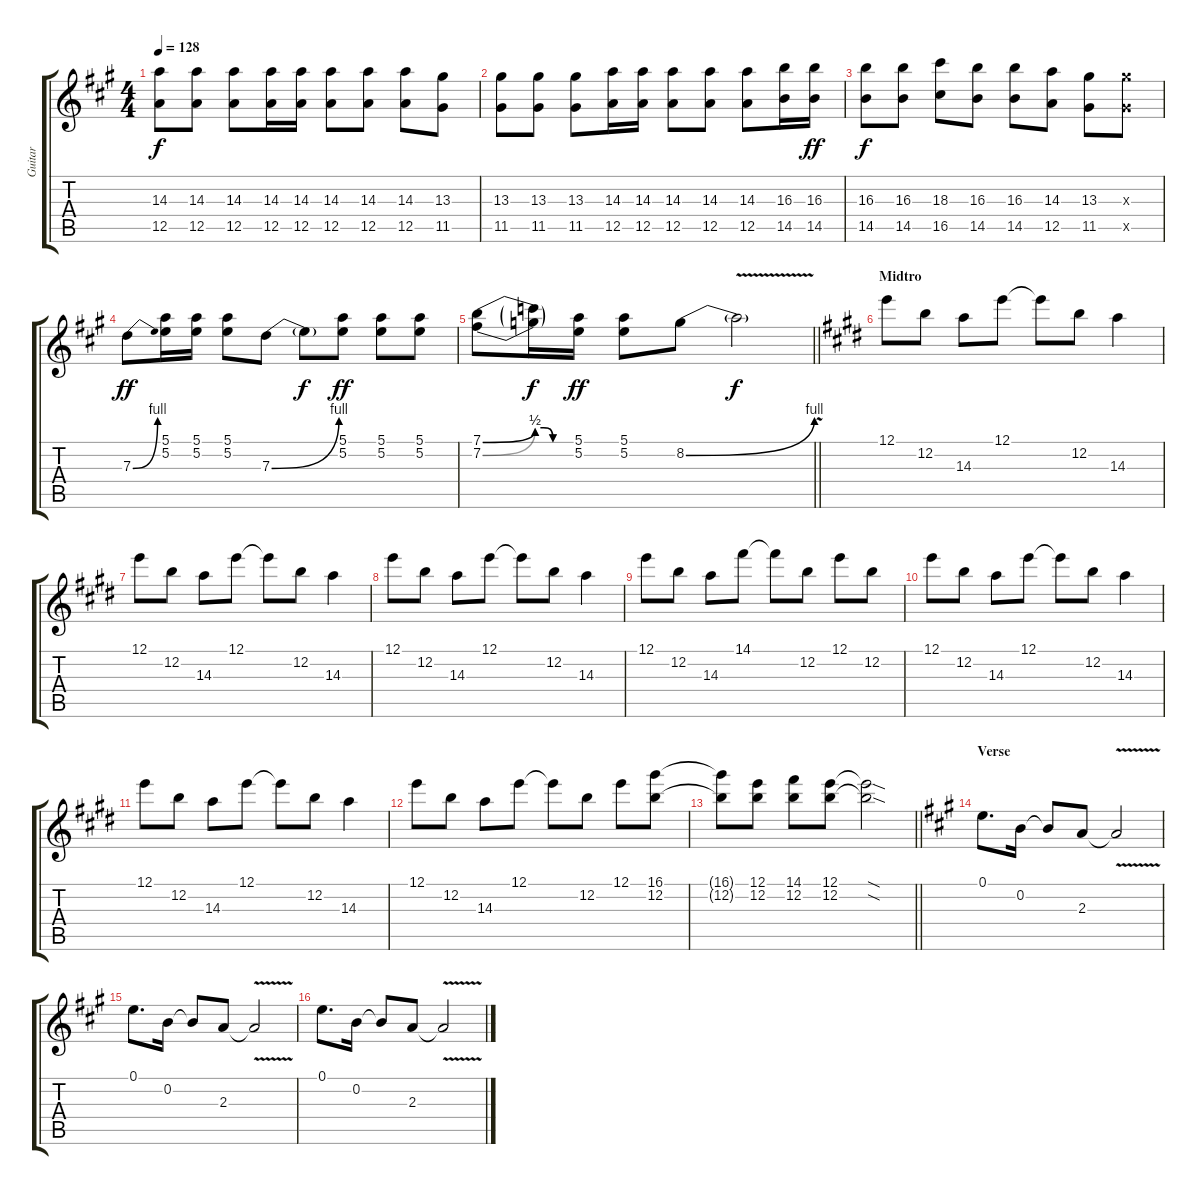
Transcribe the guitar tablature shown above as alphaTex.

\track ("Guitar" "Guitar") {instrument distortionguitar}
\staff {score tabs}
\tuning (E4 B3 G3 D3 A2 E2) {hide}
\ts (4 4)
\tempo 128
\clef g2
\ks a
(14.3 12.5).8{dy f} (14.3 12.5).8 (14.3 12.5).8 (14.3 12.5).16 (14.3 12.5).16 (14.3 12.5).8 (14.3 12.5).8 (14.3 12.5).8 (13.3 11.5).8 |
(13.3 11.5).8 (13.3 11.5).8 (13.3 11.5).8 (14.3 12.5).16 (14.3 12.5).16 (14.3 12.5).8 (14.3 12.5).8 (14.3 12.5).8 (16.3 14.5).16 (16.3 14.5).16{dy ff} |
(16.3 14.5).8{dy f} (16.3 14.5).8 (18.3 16.5).8 (16.3 14.5).8 (16.3 14.5).8 (14.3 12.5).8 (13.3 11.5).8 (13.3{x} 11.5{x}).8 |
7.3{be (bend 0 0 60 4)}.8{dy ff} (5.1 5.2).16 (5.1 5.2).16 (5.1 5.2).8 7.3{be (bend 0 0 60 4)}.8 7.3{t}.8{dy f} (5.1 5.2).8{dy ff} (5.1 5.2).8 (5.1 5.2).8 |
\barLineRight lightlight
(7.1{be (bend 0 0 60 2)} 7.2{be (bend 0 0 60 2)}).8 (7.1{be (custom 0 2 15 2 30 0 60 0) t} 7.2{be (custom 0 2 15 2 30 0 60 0) t}).16{dy f} (5.1 5.2).16{dy ff} (5.1 5.2).8 8.2{be (bend 0 0 60 4)}.8 8.2{v t}.2{dy f} |
\section ("" "Midtro")
\ks e
12.1.8 12.2.8 14.3.8 12.1.8 12.1{t}.8 12.2.8 14.3.4 |
12.1.8 12.2.8 14.3.8 12.1.8 12.1{t}.8 12.2.8 14.3.4 |
12.1.8 12.2.8 14.3.8 12.1.8 12.1{t}.8 12.2.8 14.3.4 |
12.1.8 12.2.8 14.3.8 14.1.8 14.1{t}.8 12.2.8 12.1.8 12.2.8 |
12.1.8 12.2.8 14.3.8 12.1.8 12.1{t}.8 12.2.8 14.3.4 |
12.1.8 12.2.8 14.3.8 12.1.8 12.1{t}.8 12.2.8 14.3.4 |
12.1.8 12.2.8 14.3.8 12.1.8 12.1{t}.8 12.2.8 12.1.8 (16.1 12.2).8 |
\barLineRight lightlight
(16.1{t} 12.2{t}).8 (12.1 12.2).8 (14.1 12.2).8 (12.1 12.2).8 (12.1{sod t} 12.2{sod t}).2 |
\section ("" "Verse")
\ks a
0.1.8{d} 0.2.16 0.2{t}.8 2.3.8 2.3{v t}.2 |
0.1.8{d} 0.2.16 0.2{t}.8 2.3.8 2.3{v t}.2 |
0.1.8{d} 0.2.16 0.2{t}.8 2.3.8 2.3{v t}.2
